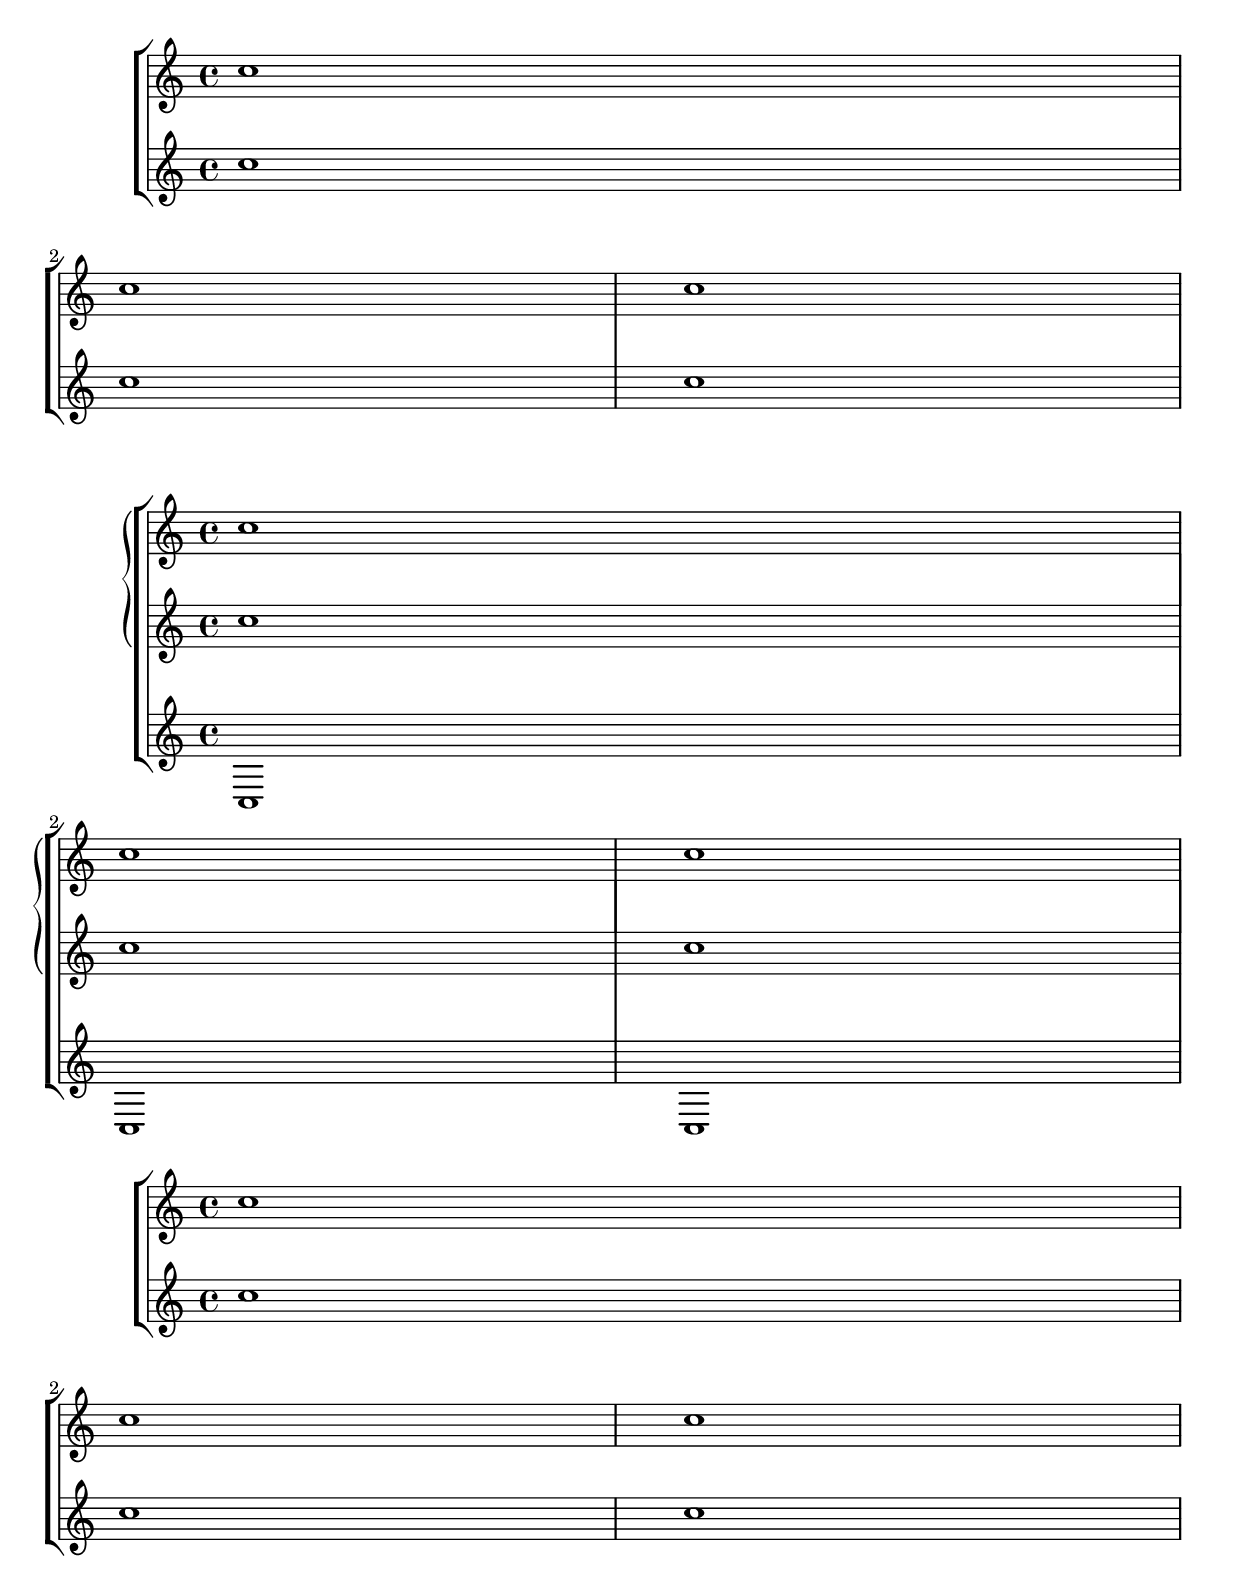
\version "1.7.18"


nt =  \notes { c1 \break c1 c1 } 
stuff =  \notes \relative c'' <
  \context Staff = stone  { \nt }
  \context Staff = sttwo { \nt }
>

\score{ 
    \context StaffGroup \stuff
}

\score{ 
    \context StaffGroup < \context GrandStaff \stuff
        \context Staff = stthree \nt 
    >
}

\score{ 
    \context ChoirStaff \stuff
}


%% new-chords-done %%
